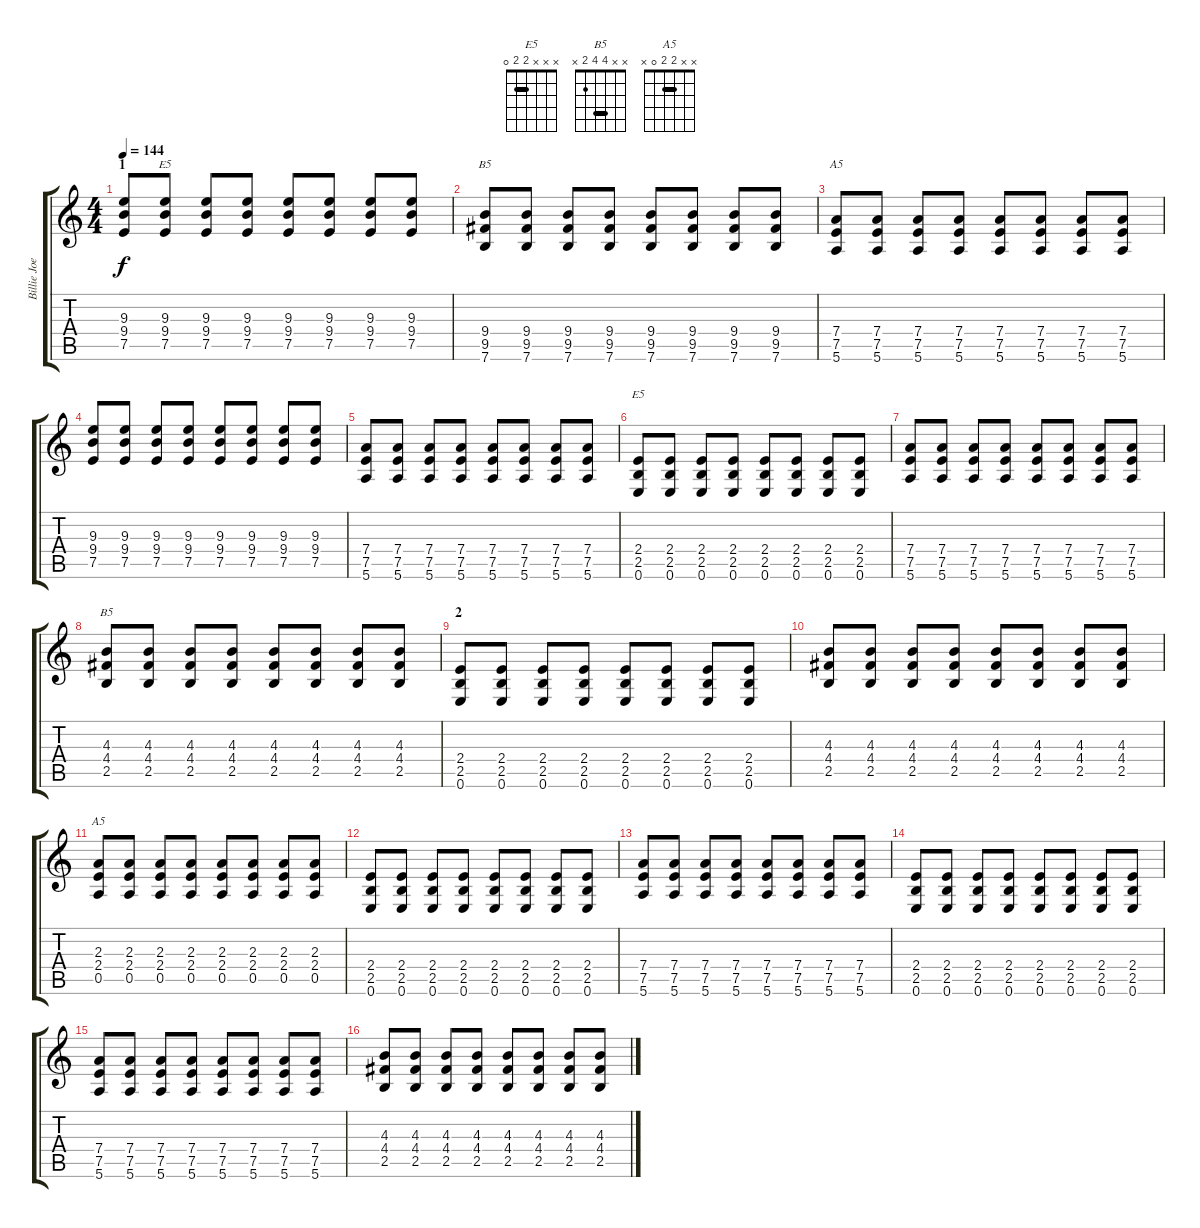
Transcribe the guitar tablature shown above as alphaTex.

\track ("Billie Joe" "Billie Joe") {instrument electricguitarclean}
\staff {score tabs}
\tuning (E4 B3 G3 D3 A2 E2) {hide}
\chord ("E5" x x 9 9 7 x) {firstfret 7 barre 9}
\chord ("B5" x x x 9 9 7) {firstfret 7 barre 9}
\chord ("A5" x x x 7 7 5) {firstfret 5 barre 7}
\chord ("E5" x x x 2 2 0) {barre 2}
\chord ("B5" x x 4 4 2 x) {barre 4}
\chord ("A5" x x 2 2 0 x) {barre 2}
\ts (4 4)
\section ("" "1")
\tempo 144
\clef g2
\ks c
(9.3 9.4 7.5).8{dy f volume 11 balance 13 instrument distortionguitar} (9.3 9.4 7.5).8{ch "E5"} (9.3 9.4 7.5).8 (9.3 9.4 7.5).8 (9.3 9.4 7.5).8 (9.3 9.4 7.5).8 (9.3 9.4 7.5).8 (9.3 9.4 7.5).8 |
(9.4 9.5 7.6).8{ch "B5"} (9.4 9.5 7.6).8 (9.4 9.5 7.6).8 (9.4 9.5 7.6).8 (9.4 9.5 7.6).8 (9.4 9.5 7.6).8 (9.4 9.5 7.6).8 (9.4 9.5 7.6).8 |
(7.4 7.5 5.6).8{ch "A5"} (7.4 7.5 5.6).8 (7.4 7.5 5.6).8 (7.4 7.5 5.6).8 (7.4 7.5 5.6).8 (7.4 7.5 5.6).8 (7.4 7.5 5.6).8 (7.4 7.5 5.6).8 |
(9.3 9.4 7.5).8 (9.3 9.4 7.5).8 (9.3 9.4 7.5).8 (9.3 9.4 7.5).8 (9.3 9.4 7.5).8 (9.3 9.4 7.5).8 (9.3 9.4 7.5).8 (9.3 9.4 7.5).8 |
(7.4 7.5 5.6).8{volume 15 balance 3} (7.4 7.5 5.6).8 (7.4 7.5 5.6).8 (7.4 7.5 5.6).8 (7.4 7.5 5.6).8 (7.4 7.5 5.6).8 (7.4 7.5 5.6).8 (7.4 7.5 5.6).8 |
(2.4 2.5 0.6).8{ch "E5"} (2.4 2.5 0.6).8 (2.4 2.5 0.6).8 (2.4 2.5 0.6).8 (2.4 2.5 0.6).8 (2.4 2.5 0.6).8 (2.4 2.5 0.6).8 (2.4 2.5 0.6).8 |
(7.4 7.5 5.6).8 (7.4 7.5 5.6).8 (7.4 7.5 5.6).8 (7.4 7.5 5.6).8 (7.4 7.5 5.6).8 (7.4 7.5 5.6).8 (7.4 7.5 5.6).8 (7.4 7.5 5.6).8 |
(4.3 4.4 2.5).8{ch "B5"} (4.3 4.4 2.5).8 (4.3 4.4 2.5).8 (4.3 4.4 2.5).8 (4.3 4.4 2.5).8 (4.3 4.4 2.5).8 (4.3 4.4 2.5).8 (4.3 4.4 2.5).8 |
\section ("" "2")
(2.4 2.5 0.6).8 (2.4 2.5 0.6).8 (2.4 2.5 0.6).8 (2.4 2.5 0.6).8 (2.4 2.5 0.6).8 (2.4 2.5 0.6).8 (2.4 2.5 0.6).8 (2.4 2.5 0.6).8 |
(4.3 4.4 2.5).8 (4.3 4.4 2.5).8 (4.3 4.4 2.5).8 (4.3 4.4 2.5).8 (4.3 4.4 2.5).8 (4.3 4.4 2.5).8 (4.3 4.4 2.5).8 (4.3 4.4 2.5).8 |
(2.3 2.4 0.5).8{ch "A5"} (2.3 2.4 0.5).8 (2.3 2.4 0.5).8 (2.3 2.4 0.5).8 (2.3 2.4 0.5).8 (2.3 2.4 0.5).8 (2.3 2.4 0.5).8 (2.3 2.4 0.5).8 |
(2.4 2.5 0.6).8 (2.4 2.5 0.6).8 (2.4 2.5 0.6).8 (2.4 2.5 0.6).8 (2.4 2.5 0.6).8 (2.4 2.5 0.6).8 (2.4 2.5 0.6).8 (2.4 2.5 0.6).8 |
(7.4 7.5 5.6).8 (7.4 7.5 5.6).8 (7.4 7.5 5.6).8 (7.4 7.5 5.6).8 (7.4 7.5 5.6).8 (7.4 7.5 5.6).8 (7.4 7.5 5.6).8 (7.4 7.5 5.6).8 |
(2.4 2.5 0.6).8 (2.4 2.5 0.6).8 (2.4 2.5 0.6).8 (2.4 2.5 0.6).8 (2.4 2.5 0.6).8 (2.4 2.5 0.6).8 (2.4 2.5 0.6).8 (2.4 2.5 0.6).8 |
(7.4 7.5 5.6).8 (7.4 7.5 5.6).8 (7.4 7.5 5.6).8 (7.4 7.5 5.6).8 (7.4 7.5 5.6).8 (7.4 7.5 5.6).8 (7.4 7.5 5.6).8 (7.4 7.5 5.6).8 |
(4.3 4.4 2.5).8 (4.3 4.4 2.5).8 (4.3 4.4 2.5).8 (4.3 4.4 2.5).8 (4.3 4.4 2.5).8 (4.3 4.4 2.5).8 (4.3 4.4 2.5).8 (4.3 4.4 2.5).8
